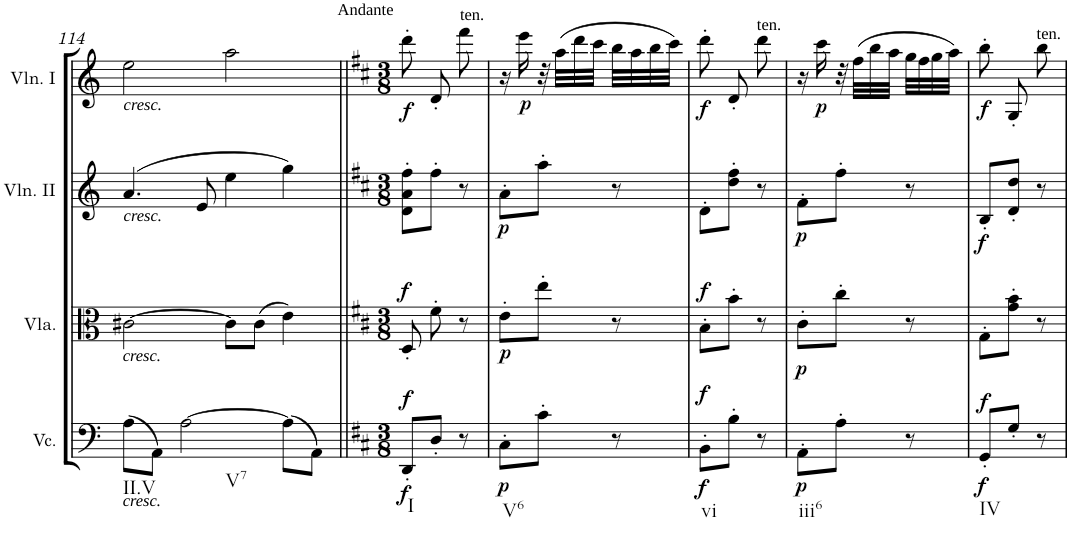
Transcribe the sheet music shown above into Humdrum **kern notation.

**kern	**dynam	**kern	**dynam	**kern	**dynam	**kern	**dynam
*part4	*part4	*part3	*part3	*part2	*part2	*part1	*part1
*staff4	*staff4	*staff3	*staff3	*staff2	*staff2	*staff1	*staff1
*I"Violoncello	*	*I"Viola	*	*I"Violin II	*	*I"Violin I	*
*I'Vc.	*	*I'Vla.	*	*I'Vln. II	*	*I'Vln. I	*
!!LO:PB:g=z
*clefC4	*	*clefC3	*	*clefG2	*	*clefG2	*
*k[]	*	*k[]	*	*k[]	*	*k[]	*
*M4/4	*	*M4/4	*	*M4/4	*	*M4/4	*
*met(c)	*	*met(c)	*	*met(c)	*	*met(c)	*
=114	=114	=114	=114	=114	=114	=114	=114
!	!	!	!	!	!	!LO:TX:b:i:t=cresc.	!
!	!	!	!	!LO:TX:b:i:t=cresc.	!	!	!
!	!	!LO:TX:b:i:t=cresc.	!	!	!	!	!
!LO:TX:b:i:t=cresc.	!	!	!	!	!	!	!
!LO:TX:b:t=II.V	!	!	!	!	!	!	!
(8A\L	.	[2c#X\	.	(4.a/	.	2ee\	.
8AA\J)	.	.	.	.	.	.	.
!LO:TX:b:t=V7	!	!	!	!	!	!	!
[2A\	.	.	.	.	.	.	.
.	.	.	.	8e/	.	.	.
.	.	8c#\L]	.	4ee\	.	2aa\	.
.	.	(8c#\J	.	.	.	.	.
(8A\L]	.	4e\)	.	4gg\)	.	.	.
8AA\J)	.	.	.	.	.	.	.
=115||	=115||	=115||	=115||	=115||	=115||	=115||	=115||
*k[f#c#]	*	*k[f#c#]	*	*k[f#c#]	*	*k[f#c#]	*
*M3/8	*	*M3/8	*	*M3/8	*	*M3/8	*
!	!	!	!	!	!	!LO:TX:a:t=Andante	!
!LO:TX:b:t=I	!	!	!	!	!	!	!
!	!LO:DY:b	!	!	!	!	!	!
!	!LO:DY:n=1:a	!	!LO:DY:a	!	!	!	!LO:DY:b
8DD'/L	f f	8D'/	f	8d\' 8a\' 8ff#\'L	.	8ddd'\	f
8D'/J	.	8f#'\	.	8ff#'\J	.	8d'/	.
!	!	!	!	!	!	!LO:TX:a:t=ten.	!
8r	.	8r	.	8r	.	8fff#\	.
=116	=116	=116	=116	=116	=116	=116	=116
!LO:TX:b:t=V6	!	!	!	!	!	!	!
!	!LO:DY:b	!	!LO:DY:b	!	!LO:DY:b	!	!
8C#'\L	p	8e'\L	p	8a'\L	p	16r	.
!	!	!	!	!	!	!	!LO:DY:b
.	.	.	.	.	.	16eee\	p
8c#'\J	.	8ee'\J	.	8aa'\J	.	32r	.
.	.	.	.	.	.	(32aa\LLL	.
.	.	.	.	.	.	32ddd\	.
.	.	.	.	.	.	32ccc#\JJJ	.
8r	.	8r	.	8r	.	32bb\LLL	.
.	.	.	.	.	.	32aa\	.
.	.	.	.	.	.	32bb\	.
.	.	.	.	.	.	32ccc#\JJJ)	.
=117	=117	=117	=117	=117	=117	=117	=117
!LO:TX:b:t=vi	!	!	!	!	!	!	!
!	!LO:DY:b	!	!	!	!	!	!
!	!LO:DY:n=1:a	!	!LO:DY:a	!	!	!	!LO:DY:b
8BB'\L	f f	8B'\L	f	8d'\L	.	8ddd'\	f
8B'\J	.	8b'\J	.	8dd\' 8ff#\'J	.	8d'/	.
!	!	!	!	!	!	!LO:TX:a:t=ten.	!
8r	.	8r	.	8r	.	8ddd\	.
=118	=118	=118	=118	=118	=118	=118	=118
!LO:TX:b:t=iii6	!	!	!	!	!	!	!
!	!LO:DY:b	!	!LO:DY:b	!	!LO:DY:b	!	!
8AA'\L	p	8c#'\L	p	8f#'\L	p	16r	.
!	!	!	!	!	!	!	!LO:DY:b
.	.	.	.	.	.	16ccc#\	p
8A'\J	.	8cc#'\J	.	8ff#'\J	.	32r	.
.	.	.	.	.	.	(32ff#\LLL	.
.	.	.	.	.	.	32bb\	.
.	.	.	.	.	.	32aa\JJJ	.
8r	.	8r	.	8r	.	32gg\LLL	.
.	.	.	.	.	.	32ff#\	.
.	.	.	.	.	.	32gg\	.
.	.	.	.	.	.	32aa\JJJ)	.
=119	=119	=119	=119	=119	=119	=119	=119
!LO:TX:b:t=IV	!	!	!	!	!	!	!
!	!LO:DY:b	!	!	!	!	!	!
!	!LO:DY:n=1:a	!	!	!	!LO:DY:b	!	!LO:DY:b
8GG'/L	f f	8G'\L	.	8B'/L	f	8bb'\	f
8G'/J	.	8g\' 8b\'J	.	8d/' 8dd/'J	.	8G'/	.
!	!	!	!	!	!	!LO:TX:a:t=ten.	!
8r	.	8r	.	8r	.	8bb\	.
=	=	=	=	=	=	=	=
*-	*-	*-	*-	*-	*-	*-	*-
